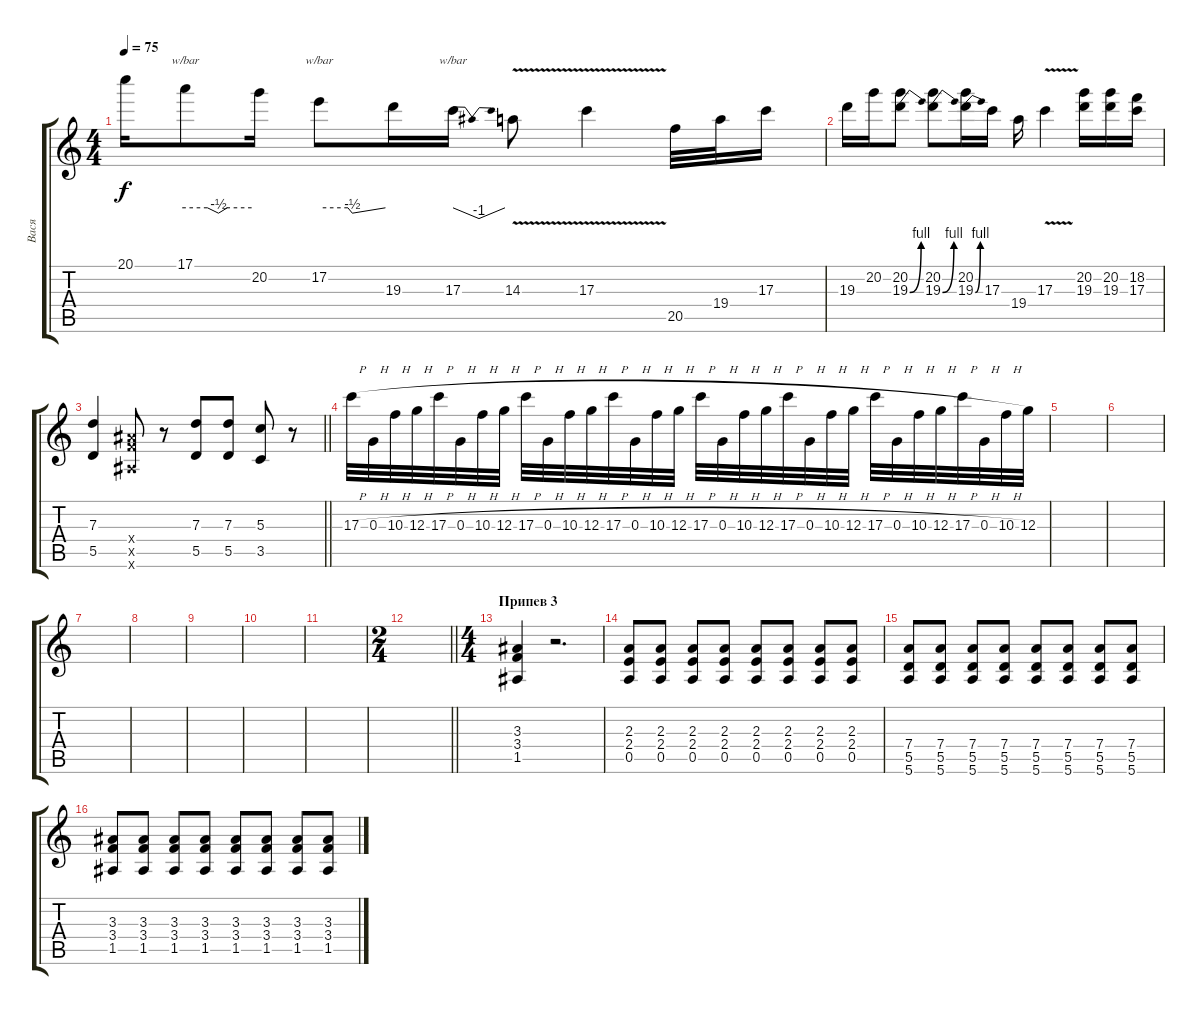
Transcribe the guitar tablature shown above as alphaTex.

\track ("Вася" "Вася") {mute instrument overdrivenguitar}
\staff {score tabs}
\tuning (E4 B3 G3 D3 A2 E2) {hide}
\ts (4 4)
\tempo 75
\clef g2
\ks c
20.1.16{dy f} 17.1.8{tbe (custom default 0 0 20 0 30 -2 38 0 60 0)} 20.2.16 17.2.8{tbe (custom default 0 0 26 0 30 -2 60 0)} 19.3.16 17.3.16{tbe (dip default 0 0 30 -4 60 0)} 14.3{v}.8 17.3{v}.4 20.5.32 19.4.32 17.3.16 |
19.3.16 20.2.16 (20.2 19.3{be (bend 0 0 60 4)}).8 (20.2 19.3{be (bend 0 0 60 4)}).8 (20.2 19.3{be (bend 0 0 60 4)}).16 17.3.16 19.4.16 17.3{v}.4 (20.2 19.3).16 (20.2 19.3).16 (18.2 17.3).16 |
\barLineRight lightlight
(7.3 5.5).4 (8.4{x} 8.5{x} 6.6{x}).8 r.8 (7.3 5.5).8 (7.3 5.5).8 (5.3 3.5).8 r.8 |
\section ("" "")
17.3{h}.32 0.3{h}.32 10.3{h}.32 12.3{h}.32 17.3{h}.32 0.3{h}.32 10.3{h}.32 12.3{h}.32 17.3{h}.32 0.3{h}.32 10.3{h}.32 12.3{h}.32 17.3{h}.32 0.3{h}.32 10.3{h}.32 12.3{h}.32 17.3{h}.32 0.3{h}.32 10.3{h}.32 12.3{h}.32 17.3{h}.32 0.3{h}.32 10.3{h}.32 12.3{h}.32 17.3{h}.32 0.3{h}.32 10.3{h}.32 12.3{h}.32 17.3{h}.32 0.3{h}.32 10.3{h}.32 12.3.32 |
|
|
|
|
|
|
|
\ts (2 4)
\barLineRight lightlight
|
\ts (4 4)
\section ("" "Припев 3")
(3.3 3.4 1.5).4 r.2{d} |
(2.3 2.4 0.5).8 (2.3 2.4 0.5).8 (2.3 2.4 0.5).8 (2.3 2.4 0.5).8 (2.3 2.4 0.5).8 (2.3 2.4 0.5).8 (2.3 2.4 0.5).8 (2.3 2.4 0.5).8 |
(7.4 5.5 5.6).8 (7.4 5.5 5.6).8 (7.4 5.5 5.6).8 (7.4 5.5 5.6).8 (7.4 5.5 5.6).8 (7.4 5.5 5.6).8 (7.4 5.5 5.6).8 (7.4 5.5 5.6).8 |
(3.3 3.4 1.5).8 (3.3 3.4 1.5).8 (3.3 3.4 1.5).8 (3.3 3.4 1.5).8 (3.3 3.4 1.5).8 (3.3 3.4 1.5).8 (3.3 3.4 1.5).8 (3.3 3.4 1.5).8
